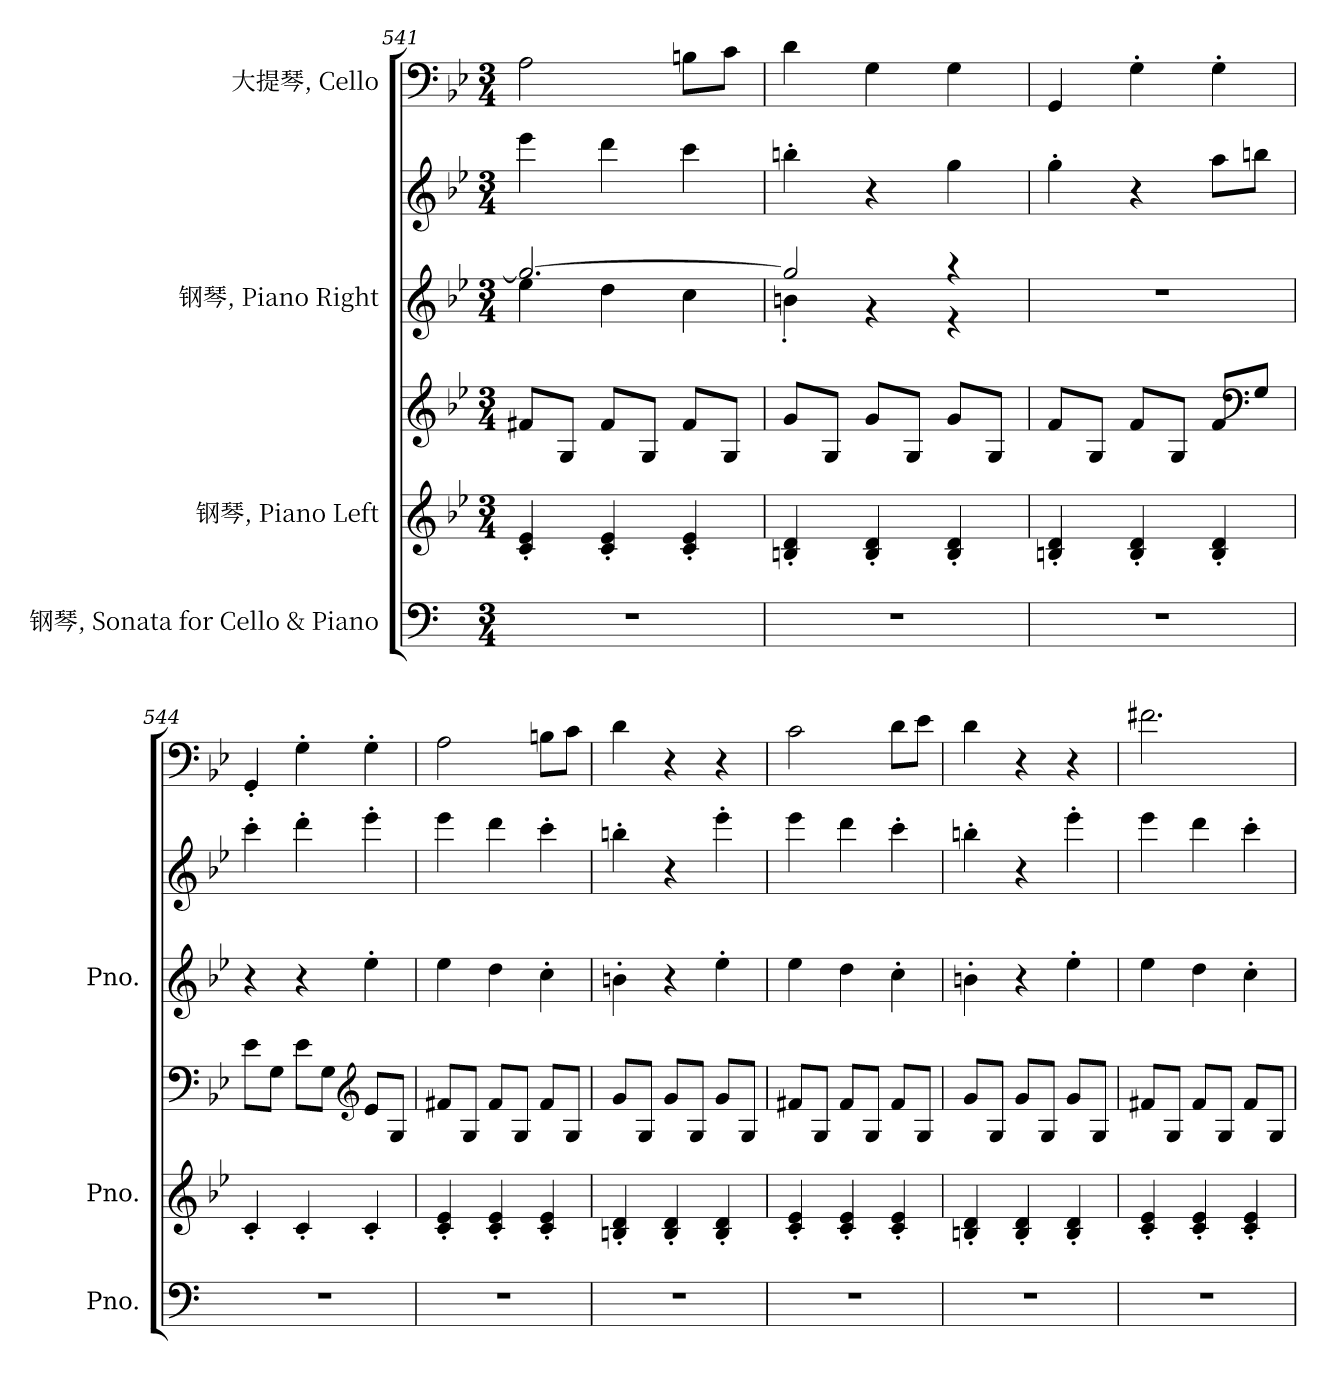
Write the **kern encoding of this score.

**kern	**kern	**kern	**kern	**kern	**kern
*part4	*part3	*part3	*part2	*part2	*part1
*staff6	*staff5	*staff4	*staff3	*staff2	*staff1
*I"钢琴, Sonata for Cello &amp; Piano	*I"钢琴, Piano Left	*	*I"钢琴, Piano Right	*	*I"大提琴, Cello
*I'Pno.	*I'Pno.	*	*I'Pno.	*	*
*clefF4	*clefG2	*clefG2	*clefG2	*clefG2	*clefF4
*k[]	*k[b-e-]	*k[b-e-]	*k[b-e-]	*k[b-e-]	*k[b-e-]
*M3/4	*M3/4	*M3/4	*M3/4	*M3/4	*M3/4
=541	=541	=541	=541	=541	=541
*	*	*	*^	*	*
2.r	4c/' 4e-/'	8f#X/L	2.gg/_	4ee-\	4eee-\	2A\
.	.	8G/J	.	.	.	.
.	4c/' 4e-/'	8f#/L	.	4dd\	4ddd\	.
.	.	8G/J	.	.	.	.
.	4c/' 4e-/'	8f#/L	.	4cc\	4ccc\	8Bn\L
.	.	8G/J	.	.	.	8c\J
!!LO:PB:g=z
=542	=542	=542	=542	=542	=542	=542
2.r	4Bn/' 4d/'	8g/L	2gg/]	4bn'\	4bbn'\	4d\
.	.	8G/J	.	.	.	.
.	4B/' 4d/'	8g/L	.	4r	4r	4G\
.	.	8G/J	.	.	.	.
.	4B/' 4d/'	8g/L	4r	4r	4gg\	4G\
.	.	8G/J	.	.	.	.
*	*	*	*v	*v	*	*
=543	=543	=543	=543	=543	=543
2.r	4Bn/' 4d/'	8f/L	2.r	4gg'\	4GG/
.	.	8G/J	.	.	.
.	4B/' 4d/'	8f/L	.	4r	4G'\
.	.	8G/J	.	.	.
.	4B/' 4d/'	8f/L	.	8aa\L	4G'\
*	*	*clefF4	*	*	*
.	.	8G/J	.	8bbn\J	.
=544	=544	=544	=544	=544	=544
2.r	4c'/	8e-\L	4r	4ccc'\	4GG'/
.	.	8G\J	.	.	.
.	4c'/	8e-\L	4r	4ddd'\	4G'\
.	.	8G\J	.	.	.
*	*	*clefG2	*	*	*
.	4c'/	8e-/L	4ee-'\	4eee-'\	4G'\
.	.	8G/J	.	.	.
=545	=545	=545	=545	=545	=545
2.r	4c/' 4e-/'	8f#X/L	4ee-\	4eee-\	2A\
.	.	8G/J	.	.	.
.	4c/' 4e-/'	8f#/L	4dd\	4ddd\	.
.	.	8G/J	.	.	.
.	4c/' 4e-/'	8f#/L	4cc'\	4ccc'\	8Bn\L
.	.	8G/J	.	.	8c\J
=546	=546	=546	=546	=546	=546
2.r	4Bn/' 4d/'	8g/L	4bn'\	4bbn'\	4d\
.	.	8G/J	.	.	.
.	4B/' 4d/'	8g/L	4r	4r	4r
.	.	8G/J	.	.	.
.	4B/' 4d/'	8g/L	4ee-'\	4eee-'\	4r
.	.	8G/J	.	.	.
!!LO:LB:g=z
=547	=547	=547	=547	=547	=547
2.r	4c/' 4e-/'	8f#X/L	4ee-\	4eee-\	2c\
.	.	8G/J	.	.	.
.	4c/' 4e-/'	8f#/L	4dd\	4ddd\	.
.	.	8G/J	.	.	.
.	4c/' 4e-/'	8f#/L	4cc'\	4ccc'\	8d\L
.	.	8G/J	.	.	8e-\J
=548	=548	=548	=548	=548	=548
2.r	4Bn/' 4d/'	8g/L	4bn'\	4bbn'\	4d\
.	.	8G/J	.	.	.
.	4B/' 4d/'	8g/L	4r	4r	4r
.	.	8G/J	.	.	.
.	4B/' 4d/'	8g/L	4ee-'\	4eee-'\	4r
.	.	8G/J	.	.	.
=549	=549	=549	=549	=549	=549
2.r	4c/' 4e-/'	8f#X/L	4ee-\	4eee-\	2.f#X\
.	.	8G/J	.	.	.
.	4c/' 4e-/'	8f#/L	4dd\	4ddd\	.
.	.	8G/J	.	.	.
.	4c/' 4e-/'	8f#/L	4cc'\	4ccc'\	.
.	.	8G/J	.	.	.
=	=	=	=	=	=
*-	*-	*-	*-	*-	*-
